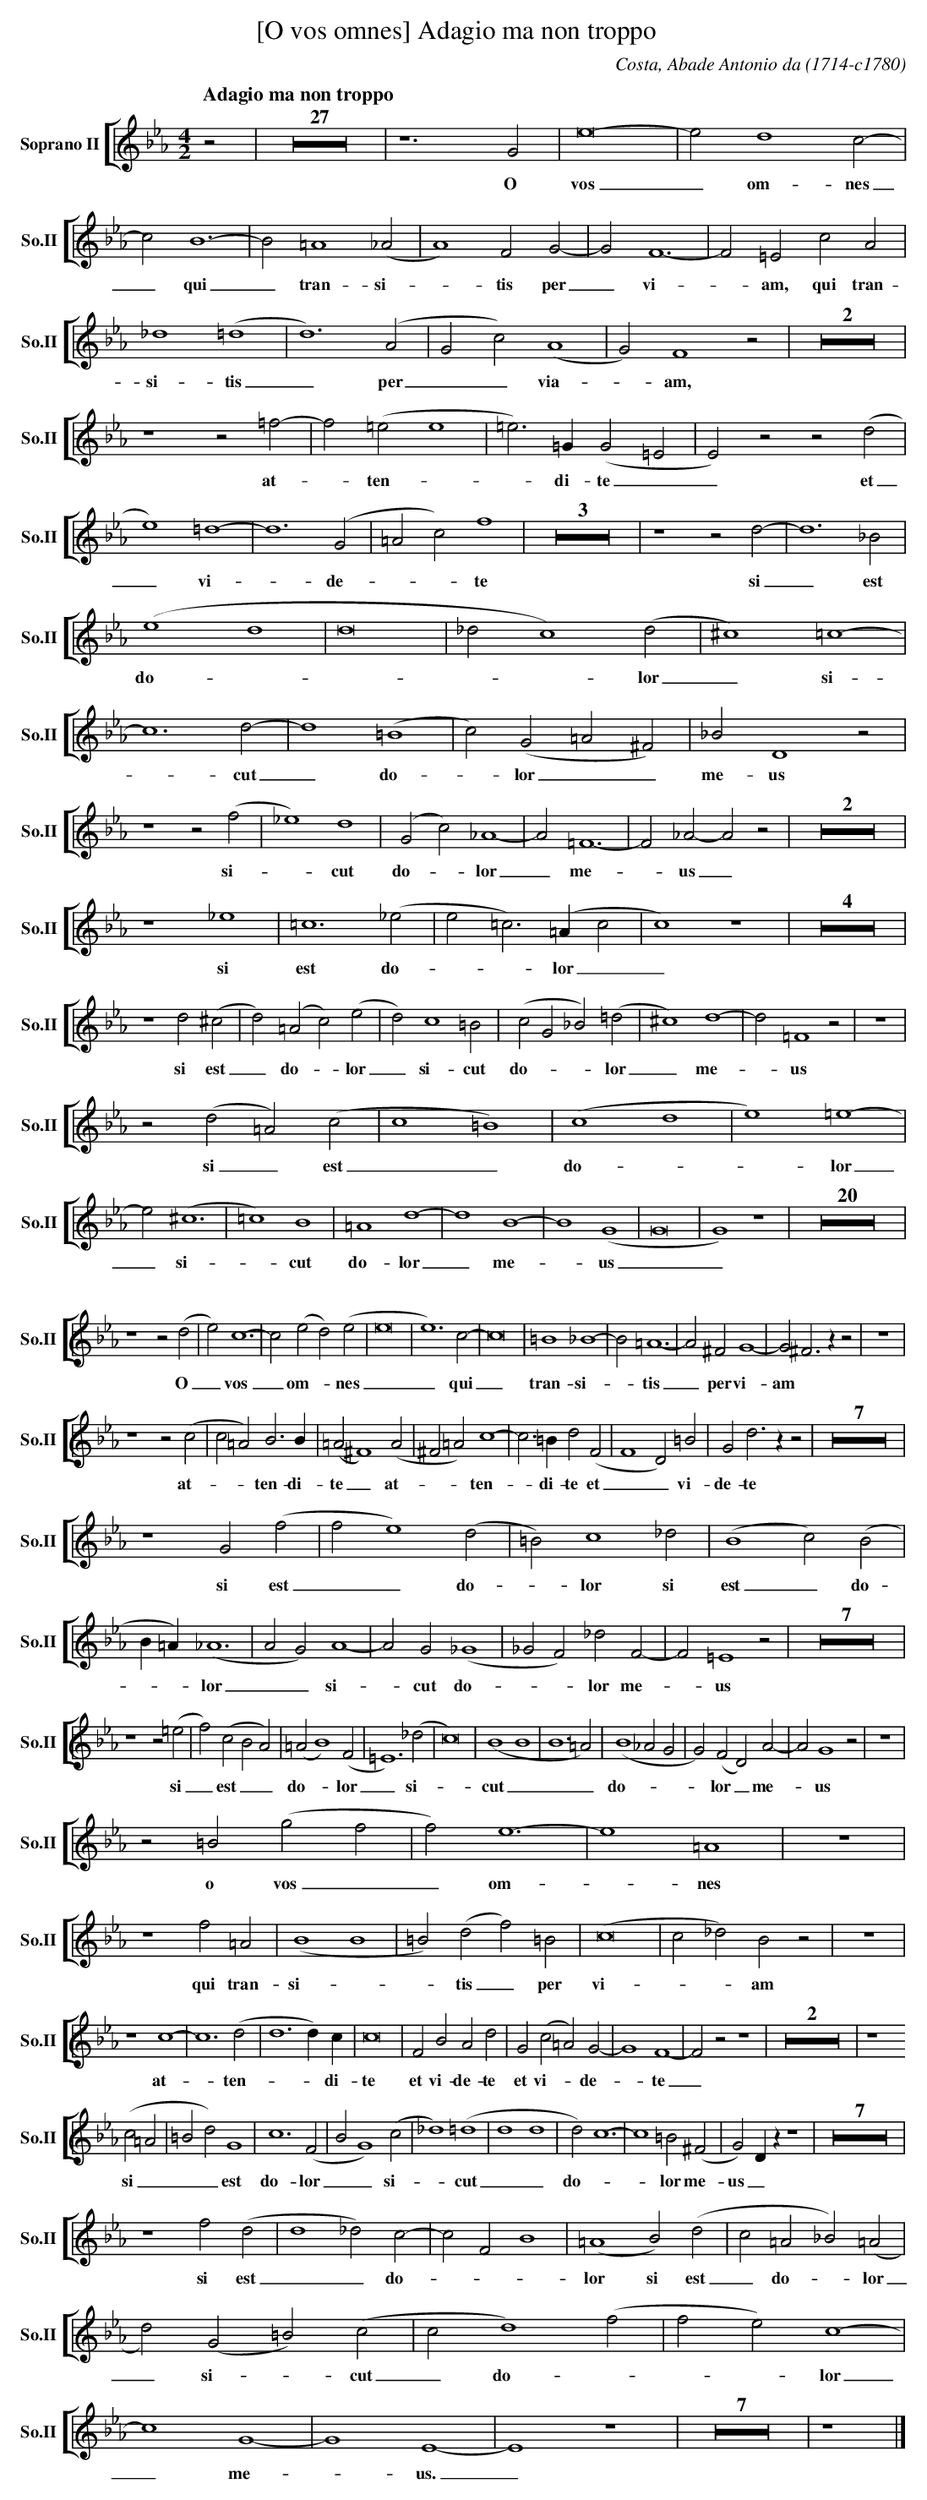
X:1
T:[O vos omnes] Adagio ma non troppo
C:Costa, Abade Antonio da (1714-c1780)
M:4/2
L:1/2
K:Eb
V: 6 clef=treble name="Soprano II" sname="So.II"
%%staves [ 6 ]
[Q:"Adagio ma non troppo"] z | Z27 | z3 G | e4- | e d2 c- | c B3- | B =A2 (_A | A2) F G- | G F3- | F =E c A | _d2 (=d2 | d3) (A | G c) (A2 | G) F2 z | Z2 |
w:O vos_ om-nes_ qui_ tran-si--tis per_ vi--am, qui tran-si-tis_ per__ via--am,
z2 z =f- | f (=e  e2 | =e) > =G (G =E | E) z z \
w: at--ten---di-te__
(d | e2) =d2 - | d3 (G | =A c) f2 | Z3 | \
w: et_ vi--de---te
z2 z d- | d3 _B | (e2 d2 | d4 | _d c2) (d | ^c2) =c2 - | c3 d - | d2 (=B2 | c) (G=A^F) | _B D2 z |
w: si_ est do-----lor_ si--cut_ do--lor__ me-us
z2 z (f | _e2) d2 | (G c) _A2- | A =F3 - | F _A - A z | Z2 |
w: si--cut do--lor_ me--us_
z2 _e2 | =c3 (_e | e =c) > (=A c | c2) z2 | Z4 |
w: si est do---lor__
z2 d (^c | d) (=A c) (e | d) c2 =B | (c G _B) (=d | ^c2) d2- | d =F2 z | Z |
w: si est_ do--lor_ si-cut do---lor_ me--us
z (d =A) (c | c2 =B2) | (c2 d2 | e2) =e2- | e (^c3 | =c2) B2 | =A2 d2- | d2  B2- | B2 (G2  | G4 | G2) z2 | Z20 |
w: si_ est__ do---lor_ si--cut do-lor_me--us__
z2 z (d | e) c3- | c (e d) (e | e4 | e3) c- | c4 | =B2 _B2 - | B =A3- | A ^F G2- | G ^F > z z | Z |
w: O_ vos_om--nes__qui_ tran-si--tis_per vi-am
z2 z  (c | c =A) B> B | (=A ^F2) (A |^F =A) c2- | c > =B d (F | F2 D) =B | G d > z z | Z7 |
w: at---ten-di-te_ at---ten--di-te et__vi-de-te
z2 G (f | f e2) (d | =B) c2 _d | (B2 c) (B | B/ =A/) (_A3 | A G) A2- | A G (_G2 | _G F) _d F- | F =E2 z | Z7 |
w: si est__ do--lor si est_ do---lor__ si--cut do---lor me--us
z2 z (=e | f) (c B A) | (=A B2) (F | =E3) (_d | c4) | (B2 B2 | B3 =A) | (B2 _A G | G) (F D) A- | A G2 z | Z |
w: si_ est__ do--lor_ si--cut___ do----lor _me--us
z =B (g f | f) e3- | e2 =A2 | Z |
w: o vos__ om--nes
z2 f  =A | (B2 B2 | =B) (d f) =B | (c4 | c _d) B z | Z |
w: qui tran-si---tis_ per vi---am
z2 c2- | c3 (d | d3 d/) c/  | c4 | F B A d | G (c =A) G- | G2 F2- | F z z2 | Z2 | z2
w: at--ten---di-te et vi-de-te et vi--de--te_
(c =A | =B d) G2 | c3 (F | B G2) (c | _d2) (=d2 | d2 d2 | d) c3- | c2 =B (^F | G) D/ z/ z2 | Z7 |
w: si___ est do-lor__ si--cut__do---lor me-us_
z2 f (d | d2 _d) c- | c F B2 | (=A2 B) (d | c =A _B) (=A | d) (G =B) (c | c d2) (f | f e) c2- | c2 G2- | G2 E2- | E2 z2 | Z7 | z2 |]
w: si est__ do----lor si est_ do--lor_ si--cut_ do----lor_ me--us._
